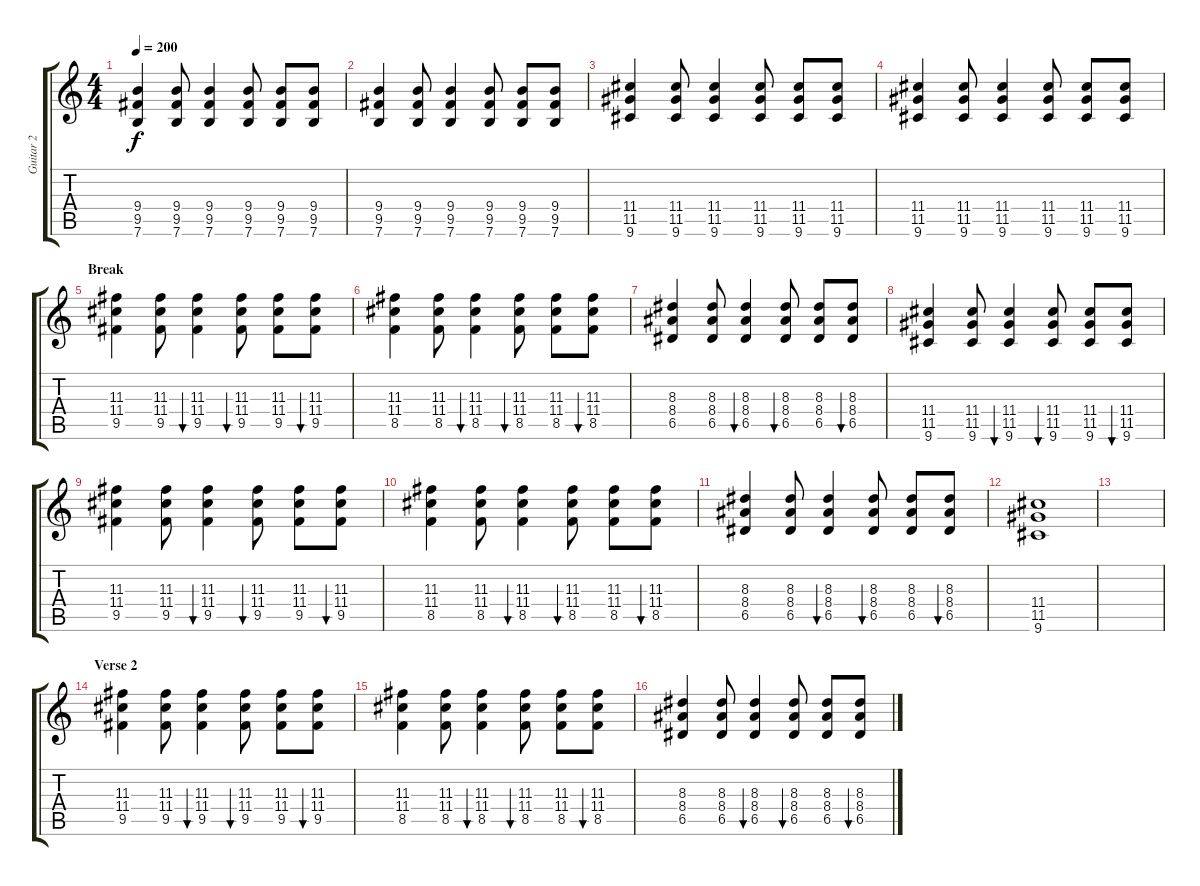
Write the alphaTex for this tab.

\track ("Guitar 2" "Guitar 2") {instrument overdrivenguitar}
\staff {score tabs}
\tuning (E4 B3 G3 D3 A2 E2) {hide}
\ts (4 4)
\tempo 200
\clef g2
\ks c
(9.4 9.5 7.6).4{dy f} (9.4 9.5 7.6).8 (9.4 9.5 7.6).4 (9.4 9.5 7.6).8 (9.4 9.5 7.6).8 (9.4 9.5 7.6).8 |
(9.4 9.5 7.6).4 (9.4 9.5 7.6).8 (9.4 9.5 7.6).4 (9.4 9.5 7.6).8 (9.4 9.5 7.6).8 (9.4 9.5 7.6).8 |
(11.4 11.5 9.6).4 (11.4 11.5 9.6).8 (11.4 11.5 9.6).4 (11.4 11.5 9.6).8 (11.4 11.5 9.6).8 (11.4 11.5 9.6).8 |
(11.4 11.5 9.6).4 (11.4 11.5 9.6).8 (11.4 11.5 9.6).4 (11.4 11.5 9.6).8 (11.4 11.5 9.6).8 (11.4 11.5 9.6).8 |
\section ("" "Break")
(11.3 11.4 9.5).4 (11.3 11.4 9.5).8 (11.3 11.4 9.5).4{bu 60} (11.3 11.4 9.5).8{bu 60} (11.3 11.4 9.5).8 (11.3 11.4 9.5).8{bu 60} |
(11.3 11.4 8.5).4 (11.3 11.4 8.5).8 (11.3 11.4 8.5).4{bu 60} (11.3 11.4 8.5).8{bu 60} (11.3 11.4 8.5).8 (11.3 11.4 8.5).8{bu 60} |
(8.3 8.4 6.5).4 (8.3 8.4 6.5).8 (8.3 8.4 6.5).4{bu 60} (8.3 8.4 6.5).8{bu 60} (8.3 8.4 6.5).8 (8.3 8.4 6.5).8{bu 60} |
(11.4 11.5 9.6).4 (11.4 11.5 9.6).8 (11.4 11.5 9.6).4{bu 60} (11.4 11.5 9.6).8{bu 60} (11.4 11.5 9.6).8 (11.4 11.5 9.6).8{bu 60} |
(11.3 11.4 9.5).4 (11.3 11.4 9.5).8 (11.3 11.4 9.5).4{bu 60} (11.3 11.4 9.5).8{bu 60} (11.3 11.4 9.5).8 (11.3 11.4 9.5).8{bu 60} |
(11.3 11.4 8.5).4 (11.3 11.4 8.5).8 (11.3 11.4 8.5).4{bu 60} (11.3 11.4 8.5).8{bu 60} (11.3 11.4 8.5).8 (11.3 11.4 8.5).8{bu 60} |
(8.3 8.4 6.5).4 (8.3 8.4 6.5).8 (8.3 8.4 6.5).4{bu 60} (8.3 8.4 6.5).8{bu 60} (8.3 8.4 6.5).8 (8.3 8.4 6.5).8{bu 60} |
(11.4 11.5 9.6).1 |
|
\section ("" "Verse 2")
(11.3 11.4 9.5).4 (11.3 11.4 9.5).8 (11.3 11.4 9.5).4{bu 60} (11.3 11.4 9.5).8{bu 60} (11.3 11.4 9.5).8 (11.3 11.4 9.5).8{bu 60} |
(11.3 11.4 8.5).4 (11.3 11.4 8.5).8 (11.3 11.4 8.5).4{bu 60} (11.3 11.4 8.5).8{bu 60} (11.3 11.4 8.5).8 (11.3 11.4 8.5).8{bu 60} |
(8.3 8.4 6.5).4 (8.3 8.4 6.5).8 (8.3 8.4 6.5).4{bu 60} (8.3 8.4 6.5).8{bu 60} (8.3 8.4 6.5).8 (8.3 8.4 6.5).8{bu 60}
